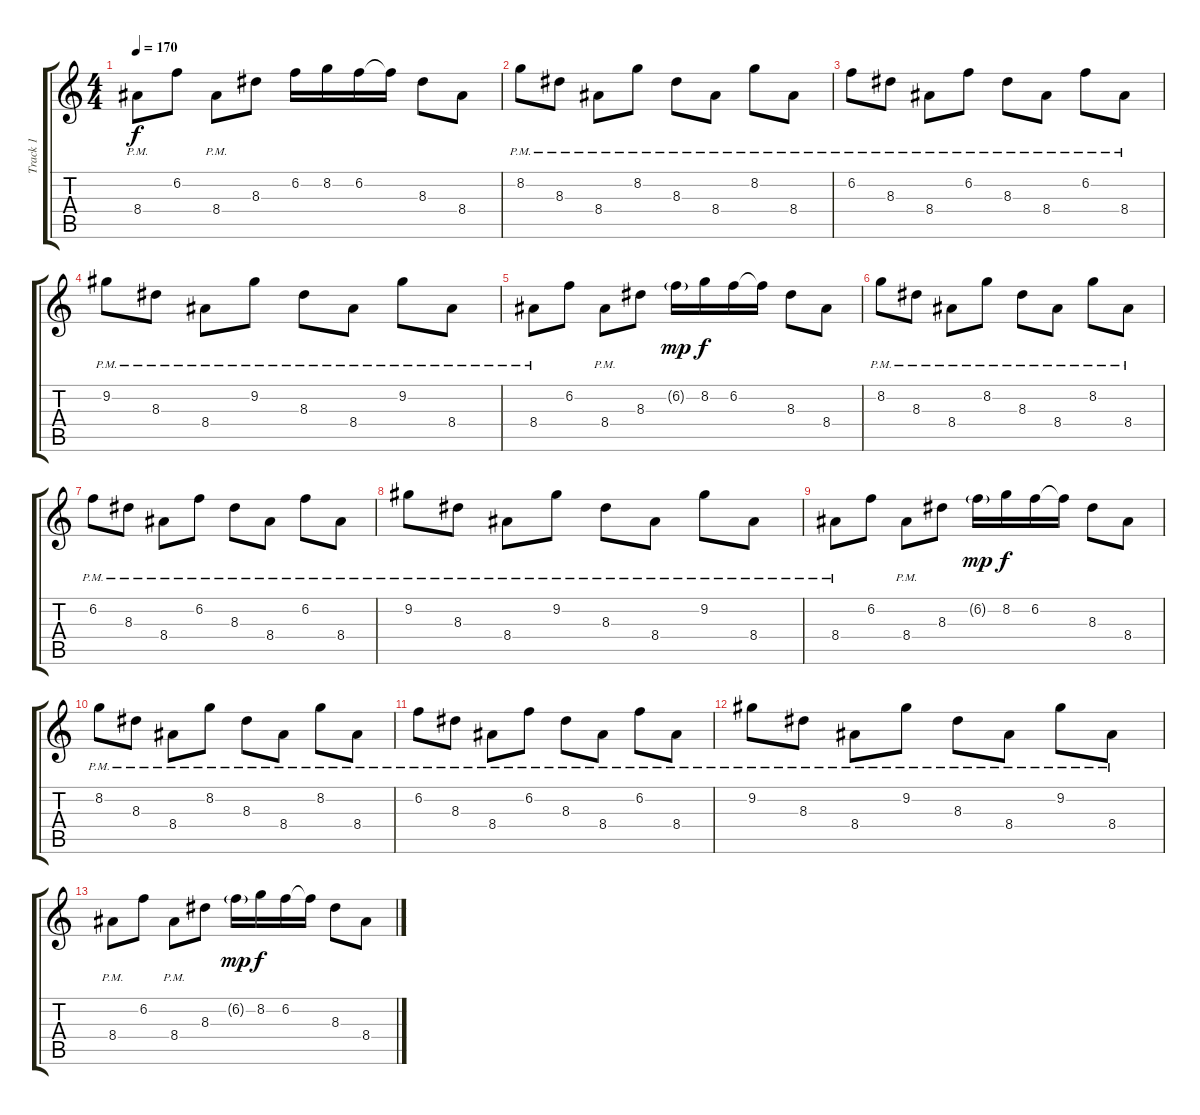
\track ("Track 1" "Track 1") {instrument distortionguitar}
\staff {score tabs}
\tuning (E4 B3 G3 D3 A2 D2) {hide}
\ts (4 4)
\tempo 170
\clef g2
\ks c
8.4{pm}.8{dy f} 6.2.8 8.4{pm}.8 8.3.8 6.2.16 8.2.16 6.2.16 6.2{t}.16 8.3.8 8.4.8 |
8.2{pm}.8 8.3{pm}.8 8.4{pm}.8 8.2{pm}.8 8.3{pm}.8 8.4{pm}.8 8.2{pm}.8 8.4{pm}.8 |
6.2{pm}.8 8.3{pm}.8 8.4{pm}.8 6.2{pm}.8 8.3{pm}.8 8.4{pm}.8 6.2{pm}.8 8.4{pm}.8 |
9.2{pm}.8 8.3{pm}.8 8.4{pm}.8 9.2{pm}.8 8.3{pm}.8 8.4{pm}.8 9.2{pm}.8 8.4{pm}.8 |
8.4{pm}.8 6.2.8 8.4{pm}.8 8.3.8 6.2{g}.16{dy mp} 8.2.16{dy f} 6.2.16 6.2{t}.16 8.3.8 8.4.8 |
8.2{pm}.8 8.3{pm}.8 8.4{pm}.8 8.2{pm}.8 8.3{pm}.8 8.4{pm}.8 8.2{pm}.8 8.4{pm}.8 |
6.2{pm}.8 8.3{pm}.8 8.4{pm}.8 6.2{pm}.8 8.3{pm}.8 8.4{pm}.8 6.2{pm}.8 8.4{pm}.8 |
9.2{pm}.8 8.3{pm}.8 8.4{pm}.8 9.2{pm}.8 8.3{pm}.8 8.4{pm}.8 9.2{pm}.8 8.4{pm}.8 |
8.4{pm}.8 6.2.8 8.4{pm}.8 8.3.8 6.2{g}.16{dy mp} 8.2.16{dy f} 6.2.16 6.2{t}.16 8.3.8 8.4.8 |
8.2{pm}.8 8.3{pm}.8 8.4{pm}.8 8.2{pm}.8 8.3{pm}.8 8.4{pm}.8 8.2{pm}.8 8.4{pm}.8 |
6.2{pm}.8 8.3{pm}.8 8.4{pm}.8 6.2{pm}.8 8.3{pm}.8 8.4{pm}.8 6.2{pm}.8 8.4{pm}.8 |
9.2{pm}.8 8.3{pm}.8 8.4{pm}.8 9.2{pm}.8 8.3{pm}.8 8.4{pm}.8 9.2{pm}.8 8.4{pm}.8 |
8.4{pm}.8 6.2.8 8.4{pm}.8 8.3.8 6.2{g}.16{dy mp} 8.2.16{dy f} 6.2.16 6.2{t}.16 8.3.8 8.4.8
